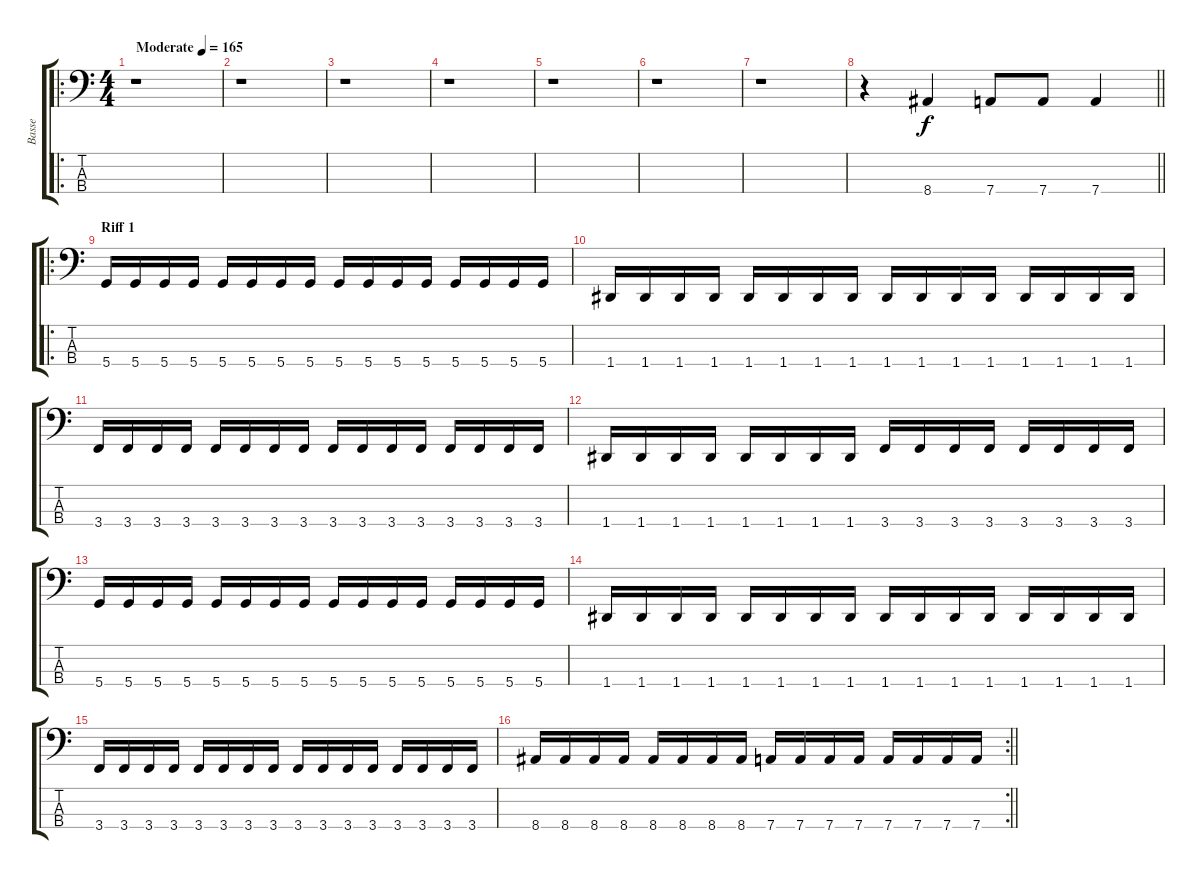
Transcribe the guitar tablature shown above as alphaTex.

\track ("Basse" "Basse") {instrument electricbassfinger}
\staff {score tabs}
\tuning (F2 C2 G1 D1) {hide}
\ro
\ts (4 4)
\tempo (165 "Moderate")
\clef f4
\ks c
r.1{dy f instrument electricbassfinger} |
r.1 |
r.1 |
r.1 |
r.1 |
r.1 |
r.1 |
\barLineRight lightlight
r.4 8.4.4 7.4.8 7.4.8 7.4.4 |
\ro
\section ("" "Riff 1")
5.4.16 5.4.16 5.4.16 5.4.16 5.4.16 5.4.16 5.4.16 5.4.16 5.4.16 5.4.16 5.4.16 5.4.16 5.4.16 5.4.16 5.4.16 5.4.16 |
1.4.16 1.4.16 1.4.16 1.4.16 1.4.16 1.4.16 1.4.16 1.4.16 1.4.16 1.4.16 1.4.16 1.4.16 1.4.16 1.4.16 1.4.16 1.4.16 |
3.4.16 3.4.16 3.4.16 3.4.16 3.4.16 3.4.16 3.4.16 3.4.16 3.4.16 3.4.16 3.4.16 3.4.16 3.4.16 3.4.16 3.4.16 3.4.16 |
1.4.16 1.4.16 1.4.16 1.4.16 1.4.16 1.4.16 1.4.16 1.4.16 3.4.16 3.4.16 3.4.16 3.4.16 3.4.16 3.4.16 3.4.16 3.4.16 |
5.4.16 5.4.16 5.4.16 5.4.16 5.4.16 5.4.16 5.4.16 5.4.16 5.4.16 5.4.16 5.4.16 5.4.16 5.4.16 5.4.16 5.4.16 5.4.16 |
1.4.16 1.4.16 1.4.16 1.4.16 1.4.16 1.4.16 1.4.16 1.4.16 1.4.16 1.4.16 1.4.16 1.4.16 1.4.16 1.4.16 1.4.16 1.4.16 |
3.4.16 3.4.16 3.4.16 3.4.16 3.4.16 3.4.16 3.4.16 3.4.16 3.4.16 3.4.16 3.4.16 3.4.16 3.4.16 3.4.16 3.4.16 3.4.16 |
\rc 2
\barLineRight lightlight
8.4.16 8.4.16 8.4.16 8.4.16 8.4.16 8.4.16 8.4.16 8.4.16 7.4.16 7.4.16 7.4.16 7.4.16 7.4.16 7.4.16 7.4.16 7.4.16
